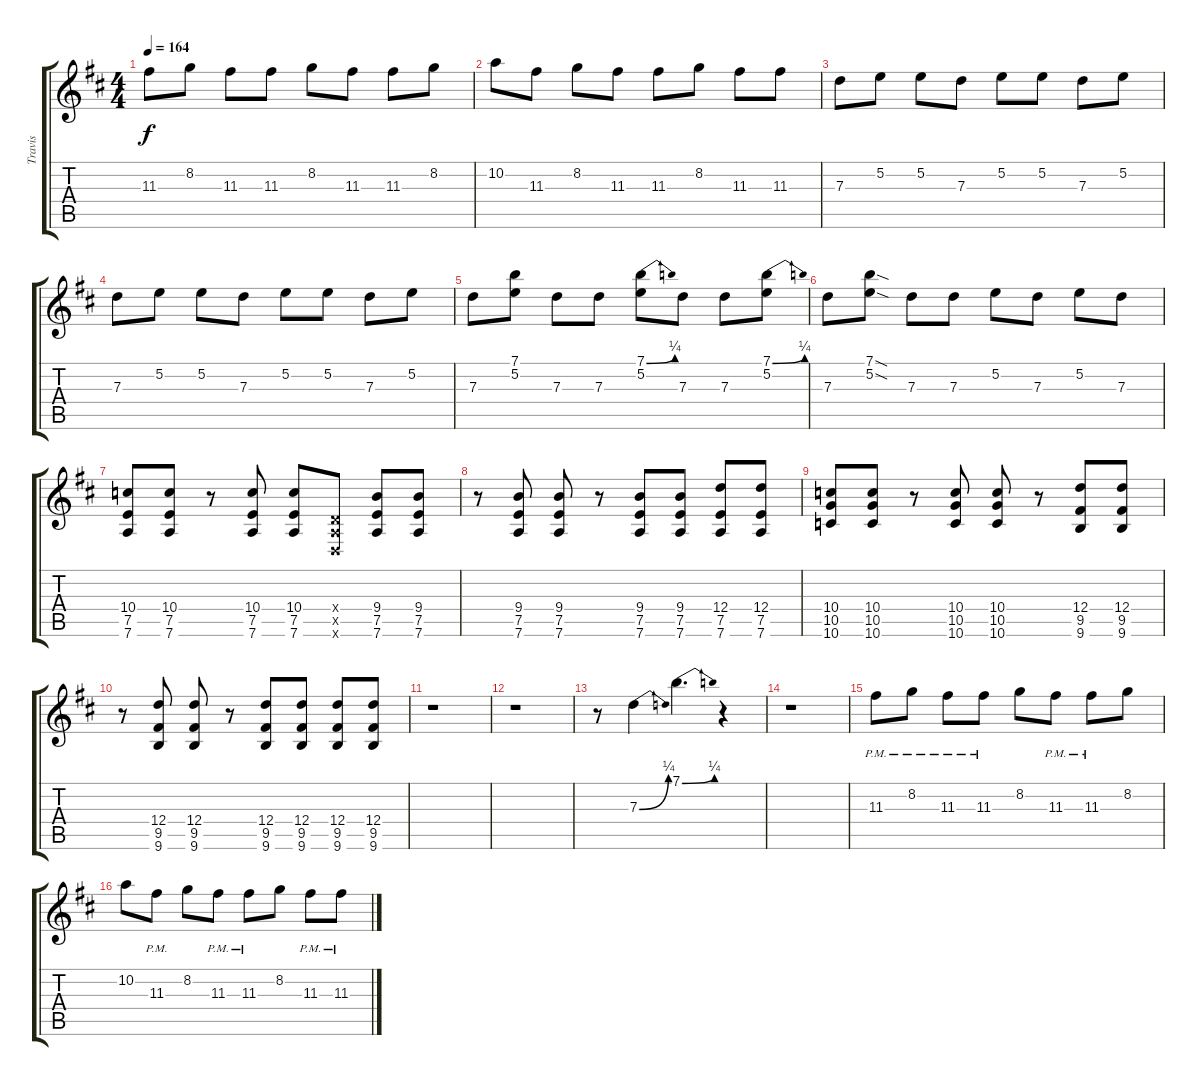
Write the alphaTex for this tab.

\track ("Travis" "Travis") {instrument distortionguitar}
\staff {score tabs}
\tuning (E4 B3 G3 D3 A2 D2) {hide}
\ts (4 4)
\tempo 164
\clef g2
\ks d
11.3.8{dy f} 8.2.8 11.3.8 11.3.8 8.2.8 11.3.8 11.3.8 8.2.8 |
10.2.8 11.3.8 8.2.8 11.3.8 11.3.8 8.2.8 11.3.8 11.3.8 |
7.3.8 5.2.8 5.2.8 7.3.8 5.2.8 5.2.8 7.3.8 5.2.8 |
7.3.8 5.2.8 5.2.8 7.3.8 5.2.8 5.2.8 7.3.8 5.2.8 |
7.3.8 (7.1 5.2).8 7.3.8 7.3.8 (7.1{be (bend 0 0 60 1)} 5.2).8 7.3.8 7.3.8 (7.1{be (bend 0 0 60 1)} 5.2).8 |
7.3.8 (7.1{sod} 5.2{sod}).8 7.3.8 7.3.8 5.2.8 7.3.8 5.2.8 7.3.8 |
(10.4 7.5 7.6).8 (10.4 7.5 7.6).8 r.8 (10.4 7.5 7.6).8 (10.4 7.5 7.6).8 (0.4{x} 0.5{x} 0.6{x}).8 (9.4 7.5 7.6).8 (9.4 7.5 7.6).8 |
r.8 (9.4 7.5 7.6).8 (9.4 7.5 7.6).8 r.8 (9.4 7.5 7.6).8 (9.4 7.5 7.6).8 (12.4 7.5 7.6).8 (12.4 7.5 7.6).8 |
(10.4 10.5 10.6).8 (10.4 10.5 10.6).8 r.8 (10.4 10.5 10.6).8 (10.4 10.5 10.6).8 r.8 (12.4 9.5 9.6).8 (12.4 9.5 9.6).8 |
r.8 (12.4 9.5 9.6).8 (12.4 9.5 9.6).8 r.8 (12.4 9.5 9.6).8 (12.4 9.5 9.6).8 (12.4 9.5 9.6).8 (12.4 9.5 9.6).8 |
r.1 |
r.1 |
r.8 7.3{be (bend 0 0 60 1)}.4 7.1{be (bend 0 0 60 1)}.4{d} r.4 |
r.1 |
11.3{pm}.8 8.2{pm}.8 11.3{pm}.8 11.3{pm}.8 8.2.8 11.3{pm}.8 11.3{pm}.8 8.2.8 |
10.2.8 11.3{pm}.8 8.2.8 11.3{pm}.8 11.3{pm}.8 8.2.8 11.3{pm}.8 11.3{pm}.8
